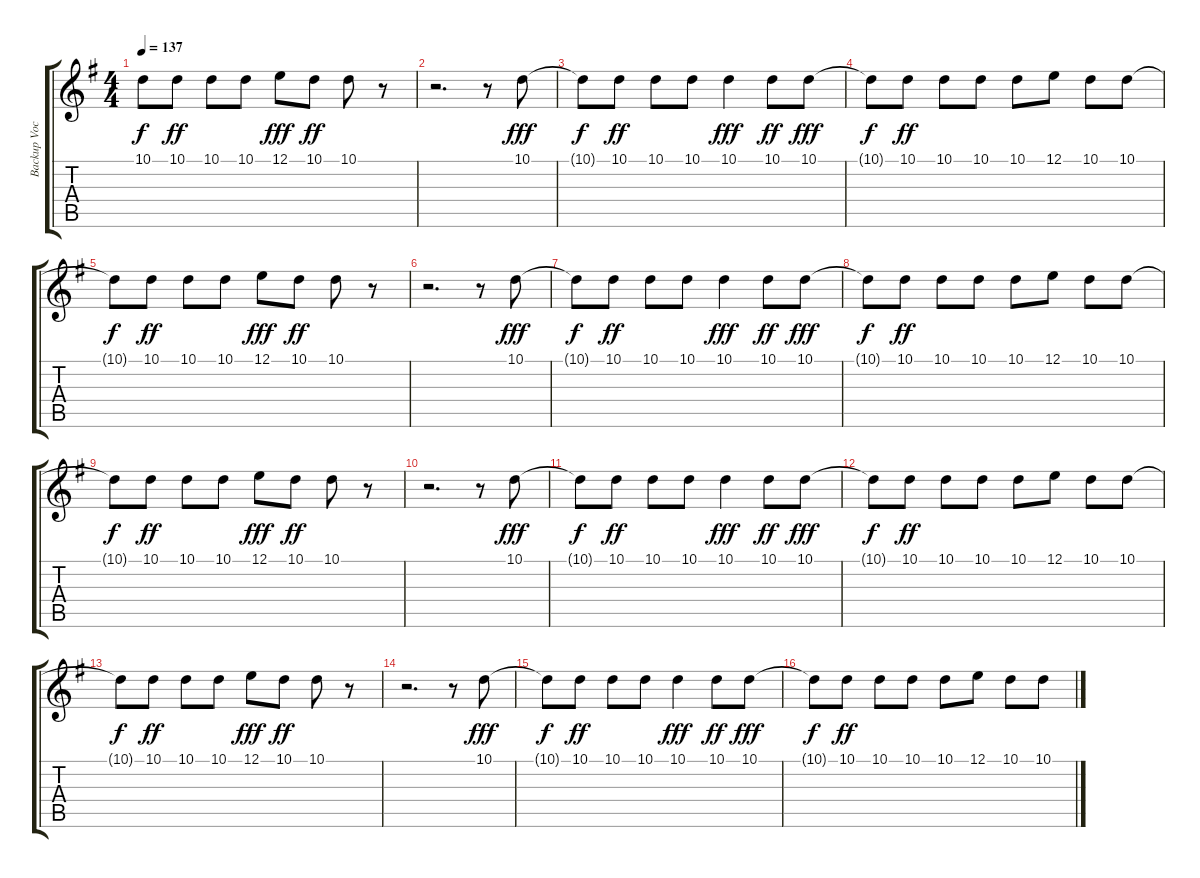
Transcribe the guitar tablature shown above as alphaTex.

\track ("Backup Vocals" "Backup Voc") {instrument flute}
\staff {score tabs}
\tuning (E4 B3 G3 D3 A2 E2) {hide}
\ts (4 4)
\tempo 137
\clef g2
\ks g
10.1{t}.8{dy f} 10.1.8{dy ff} 10.1.8 10.1.8 12.1.8{dy fff} 10.1.8{dy ff} 10.1.8 r.8 |
r.2{d} r.8 10.1.8{dy fff} |
10.1{t}.8{dy f} 10.1.8{dy ff} 10.1.8 10.1.8 10.1.4{dy fff} 10.1.8{dy ff} 10.1.8{dy fff} |
10.1{t}.8{dy f} 10.1.8{dy ff} 10.1.8 10.1.8 10.1.8 12.1.8 10.1.8 10.1.8 |
10.1{t}.8{dy f} 10.1.8{dy ff} 10.1.8 10.1.8 12.1.8{dy fff} 10.1.8{dy ff} 10.1.8 r.8 |
r.2{d} r.8 10.1.8{dy fff} |
10.1{t}.8{dy f} 10.1.8{dy ff} 10.1.8 10.1.8 10.1.4{dy fff} 10.1.8{dy ff} 10.1.8{dy fff} |
10.1{t}.8{dy f} 10.1.8{dy ff} 10.1.8 10.1.8 10.1.8 12.1.8 10.1.8 10.1.8 |
10.1{t}.8{dy f} 10.1.8{dy ff} 10.1.8 10.1.8 12.1.8{dy fff} 10.1.8{dy ff} 10.1.8 r.8 |
r.2{d} r.8 10.1.8{dy fff} |
10.1{t}.8{dy f} 10.1.8{dy ff} 10.1.8 10.1.8 10.1.4{dy fff} 10.1.8{dy ff} 10.1.8{dy fff} |
10.1{t}.8{dy f} 10.1.8{dy ff} 10.1.8 10.1.8 10.1.8 12.1.8 10.1.8 10.1.8 |
10.1{t}.8{dy f} 10.1.8{dy ff} 10.1.8 10.1.8 12.1.8{dy fff} 10.1.8{dy ff} 10.1.8 r.8 |
r.2{d} r.8 10.1.8{dy fff volume 11} |
10.1{t}.8{dy f} 10.1.8{dy ff volume 11} 10.1.8{volume 10} 10.1.8 10.1.4{dy fff volume 10} 10.1.8{dy ff volume 10} 10.1.8{dy fff volume 10} |
10.1{t}.8{dy f} 10.1.8{dy ff volume 10} 10.1.8{volume 10} 10.1.8{volume 9} 10.1.8{volume 9} 12.1.8{volume 9} 10.1.8{volume 9} 10.1.8{volume 8}
